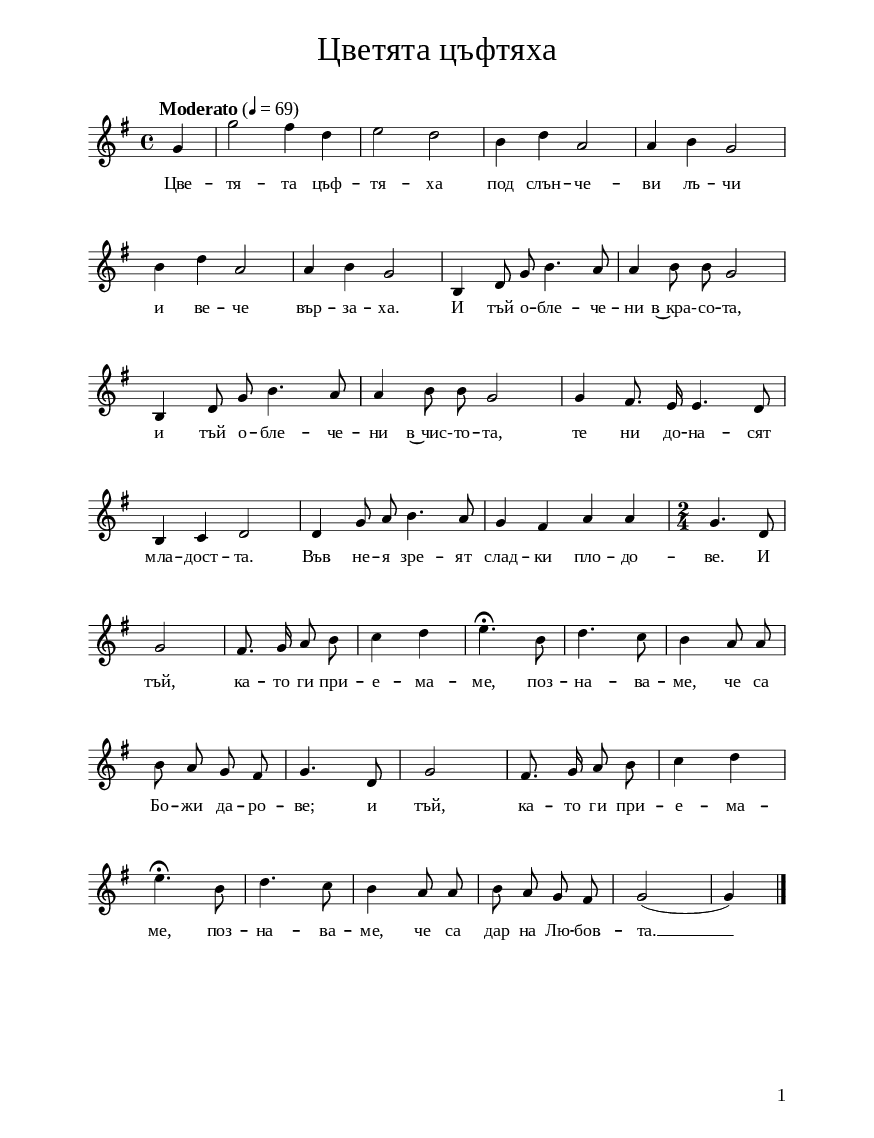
\version "2.24.2"

% include paper part and global functions
\include "include/globals.ily"

\bookpart {
  \label #'ref113
  \tocItem \markup "Цветята цъфтяха"
  \include "include/bookpart-paper.ily"
  \score {
    \include "include/score-layout.ily"


    \new Voice \absolute {
      \clef treble
      \key g \major
      \time 4/4
      \tempoFunc "Moderato" 4 "69"
      \autoBeamOff

      \partial 4

      g'4 | g''2 fis''4 d''4 |e''2 d''2 | b'4  d''4 a'2| a'4 b'4 g'2 | \break

      b'4 d''4 a'2 | a'4 b'4 g'2| b4 d'8 g'8 b'4. a'8 | a'4 b'8 b'8 g'2 | \break

      b4 d'8 g'8 b'4. a'8 | a'4 b'8 b'8 g'2 | g'4 fis'8. e'16 e'4. d'8 | \break

      b4 c'4 d'2 | d'4 g'8 a'8 b'4. a'8 | g'4 fis'4 a'4 a'4 |  \time 2/4 g'4. d'8 | \break

      g'2 | fis'8. g'16 a'8 b'8 | c''4 d''4 | e''4.\fermata b'8 | d''4. c''8 | b'4 a'8 a'8 | \break

      b'8 a'8 g'8 fis'8 | g'4. d'8 | g'2 | fis'8. g'16 a'8 b'8 | c''4 d''4 | \break

      e''4.\fermata b'8 | d''4. c''8 | b'4 a'8 a'8 | b'8 a'8 g'8 fis'8 | g'2 ( | g'4 ) \bar "|."
    }

    \addlyrics {
      Цве -- тя -- та цъф -- тя -- ха под слън -- че -- ви лъ -- чи

      и ве -- че вър -- за -- ха. И тъй о -- бле -- че -- ни "в~кра-" -- со -- та,

      и тъй о -- бле -- че -- ни "в~чис-" -- то -- та, те ни до -- на -- сят

      мла -- дост -- та. Във не -- я зре -- ят слад -- ки пло -- до -- ве. И

      тъй, ка -- то ги при -- е -- ма -- ме, поз -- на -- ва -- ме, че са

      Бо -- жи да -- ро -- ве;  и

      тъй, ка -- то ги при -- е -- ма -- ме, поз -- на -- ва -- ме, че са дар на Лю -- бов -- та. __
    }
      \header {
        title = \titleFunc "Цветята цъфтяха" "Cvetjata căftjaha"
      }

      \midi{}

    } % score
  } % bookpart
